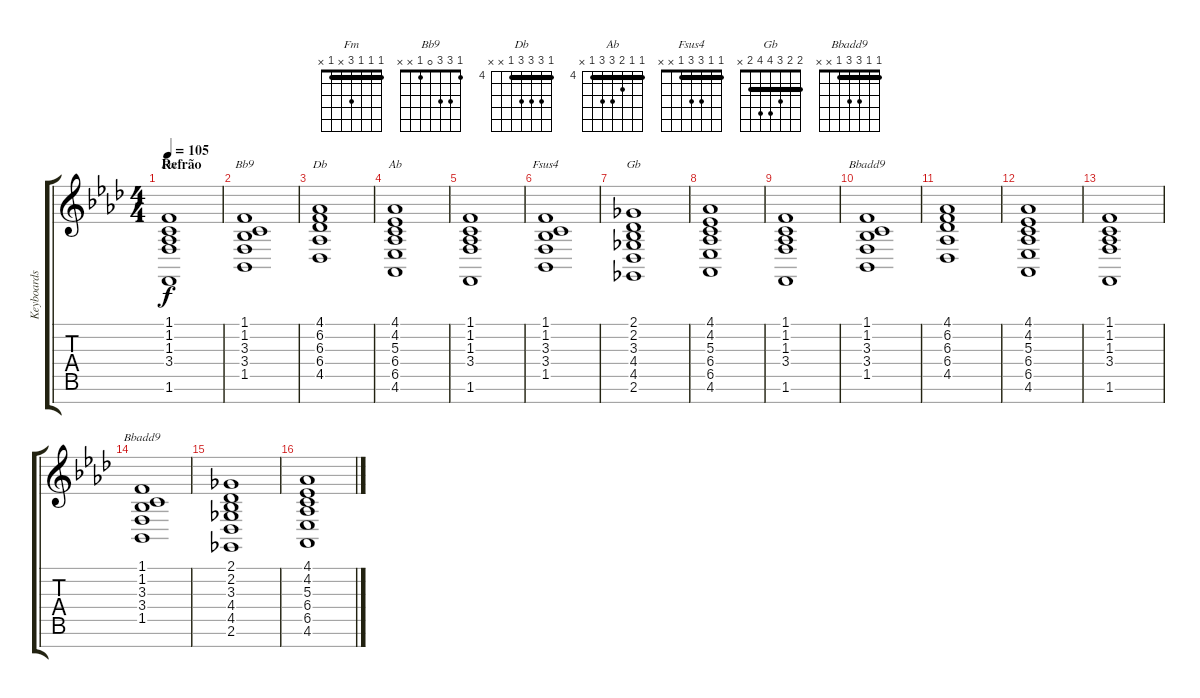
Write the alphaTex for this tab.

\track ("Keyboards Rythim" "Keyboards ") {instrument stringensemble1}
\staff {score tabs}
\tuning (E4 B3 G3 D3 A2 E2 B1) {hide}
\chord ("Fm" 1 1 1 3 x 1 x) {barre 1}
\chord ("Bb9" 1 3 3 0 1 x x)
\chord ("Db" 4 6 6 6 4 x x) {firstfret 4 barre 4}
\chord ("Ab" 4 4 5 6 6 4 x) {firstfret 4 barre 4}
\chord ("Fsus4" 1 1 3 3 1 x x) {barre 1}
\chord ("Gb" 2 2 3 4 4 2 x) {barre 2}
\chord ("Bbadd9" 1 1 3 0 1 x x) {barre 1}
\chord ("Bbadd9" 1 1 3 3 1 x x) {barre 1}
\ts (4 4)
\section ("" "Refrão")
\tempo 105
\clef g2
\ks fminor
(1.1 1.2 1.3 3.4 1.6).1{ch "Fm" dy f} |
(1.1 1.2 3.3 3.4 1.5).1{ch "Bb9"} |
(4.1 6.2 6.3 6.4 4.5).1{ch "Db"} |
(4.1 4.2 5.3 6.4 6.5 4.6).1{ch "Ab"} |
(1.1 1.2 1.3 3.4 1.6).1 |
(1.1 1.2 3.3 3.4 1.5).1{ch "Fsus4"} |
(2.1 2.2 3.3 4.4 4.5 2.6).1{ch "Gb"} |
(4.1 4.2 5.3 6.4 6.5 4.6).1 |
(1.1 1.2 1.3 3.4 1.6).1 |
(1.1 1.2 3.3 3.4 1.5).1{ch "Bbadd9"} |
(4.1 6.2 6.3 6.4 4.5).1 |
(4.1 4.2 5.3 6.4 6.5 4.6).1 |
(1.1 1.2 1.3 3.4 1.6).1 |
(1.1 1.2 3.3 3.4 1.5).1{ch "Bbadd9"} |
(2.1 2.2 3.3 4.4 4.5 2.6).1 |
(4.1 4.2 5.3 6.4 6.5 4.6).1
